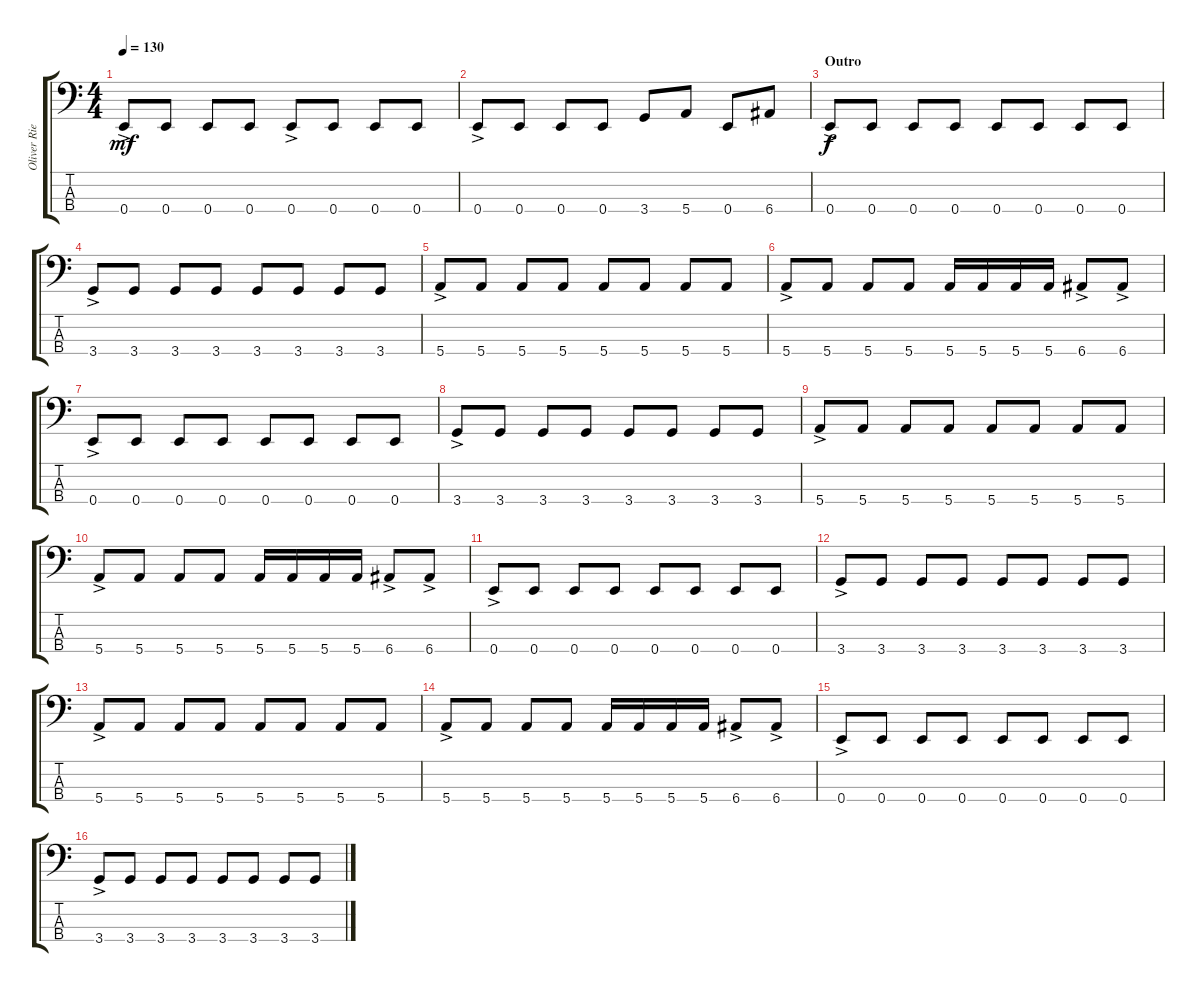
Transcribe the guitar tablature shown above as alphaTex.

\track ("Oliver Riedel" "Oliver Rie") {instrument electricbasspick}
\staff {score tabs}
\tuning (G2 D2 A1 E1) {hide}
\ts (4 4)
\tempo 130
\clef f4
\ks c
0.4{ac}.8{dy mf} 0.4.8 0.4.8 0.4.8 0.4{ac}.8 0.4.8 0.4.8 0.4.8 |
0.4{ac}.8 0.4.8 0.4.8 0.4.8 3.4.8 5.4.8 0.4.8 6.4.8 |
\section ("" "Outro")
0.4{ac}.8{dy f} 0.4.8 0.4.8 0.4.8 0.4.8 0.4.8 0.4.8 0.4.8 |
3.4{ac}.8 3.4.8 3.4.8 3.4.8 3.4.8 3.4.8 3.4.8 3.4.8 |
5.4{ac}.8 5.4.8 5.4.8 5.4.8 5.4.8 5.4.8 5.4.8 5.4.8 |
5.4{ac}.8 5.4.8 5.4.8 5.4.8 5.4.16 5.4.16 5.4.16 5.4.16 6.4{ac}.8 6.4{ac}.8 |
0.4{ac}.8 0.4.8 0.4.8 0.4.8 0.4.8 0.4.8 0.4.8 0.4.8 |
3.4{ac}.8 3.4.8 3.4.8 3.4.8 3.4.8 3.4.8 3.4.8 3.4.8 |
5.4{ac}.8 5.4.8 5.4.8 5.4.8 5.4.8 5.4.8 5.4.8 5.4.8 |
5.4{ac}.8 5.4.8 5.4.8 5.4.8 5.4.16 5.4.16 5.4.16 5.4.16 6.4{ac}.8 6.4{ac}.8 |
0.4{ac}.8 0.4.8 0.4.8 0.4.8 0.4.8 0.4.8 0.4.8 0.4.8 |
3.4{ac}.8 3.4.8 3.4.8 3.4.8 3.4.8 3.4.8 3.4.8 3.4.8 |
5.4{ac}.8 5.4.8 5.4.8 5.4.8 5.4.8 5.4.8 5.4.8 5.4.8 |
5.4{ac}.8 5.4.8 5.4.8 5.4.8 5.4.16 5.4.16 5.4.16 5.4.16 6.4{ac}.8 6.4{ac}.8 |
0.4{ac}.8 0.4.8 0.4.8 0.4.8 0.4.8 0.4.8 0.4.8 0.4.8 |
3.4{ac}.8 3.4.8 3.4.8 3.4.8 3.4.8 3.4.8 3.4.8 3.4.8
